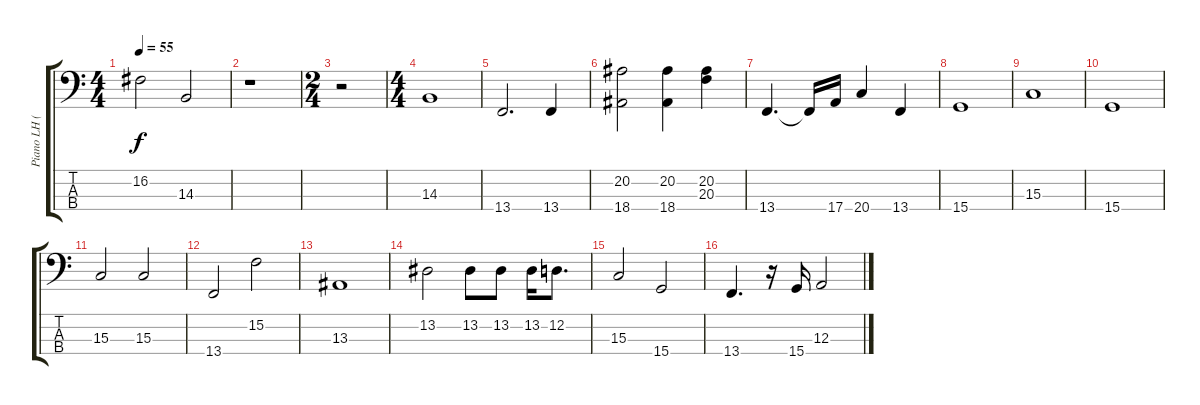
\track ("Piano LH (Wright)" "Piano LH (") {instrument brightacousticpiano}
\staff {score tabs}
\tuning (G2 D2 A1 E1) {hide}
\ts (4 4)
\tempo 55
\clef f4
\ks c
16.2.2{dy f} 14.3.2 |
r.1 |
\ts (2 4)
r.2 |
\ts (4 4)
14.3.1 |
13.4.2{d} 13.4.4 |
(20.2 18.4).2 (20.2 18.4).4 (20.2 20.3).4 |
13.4.4{d} 13.4{t}.16 17.4.16 20.4.4 13.4.4 |
15.4.1 |
15.3.1 |
15.4.1 |
15.3.2 15.3.2 |
13.4.2 15.2.2 |
13.3.1 |
13.2.2 13.2.8 13.2.8 13.2.16 12.2.8{d} |
15.3.2 15.4.2 |
13.4.4{d} r.16 15.4.16 12.3.2
